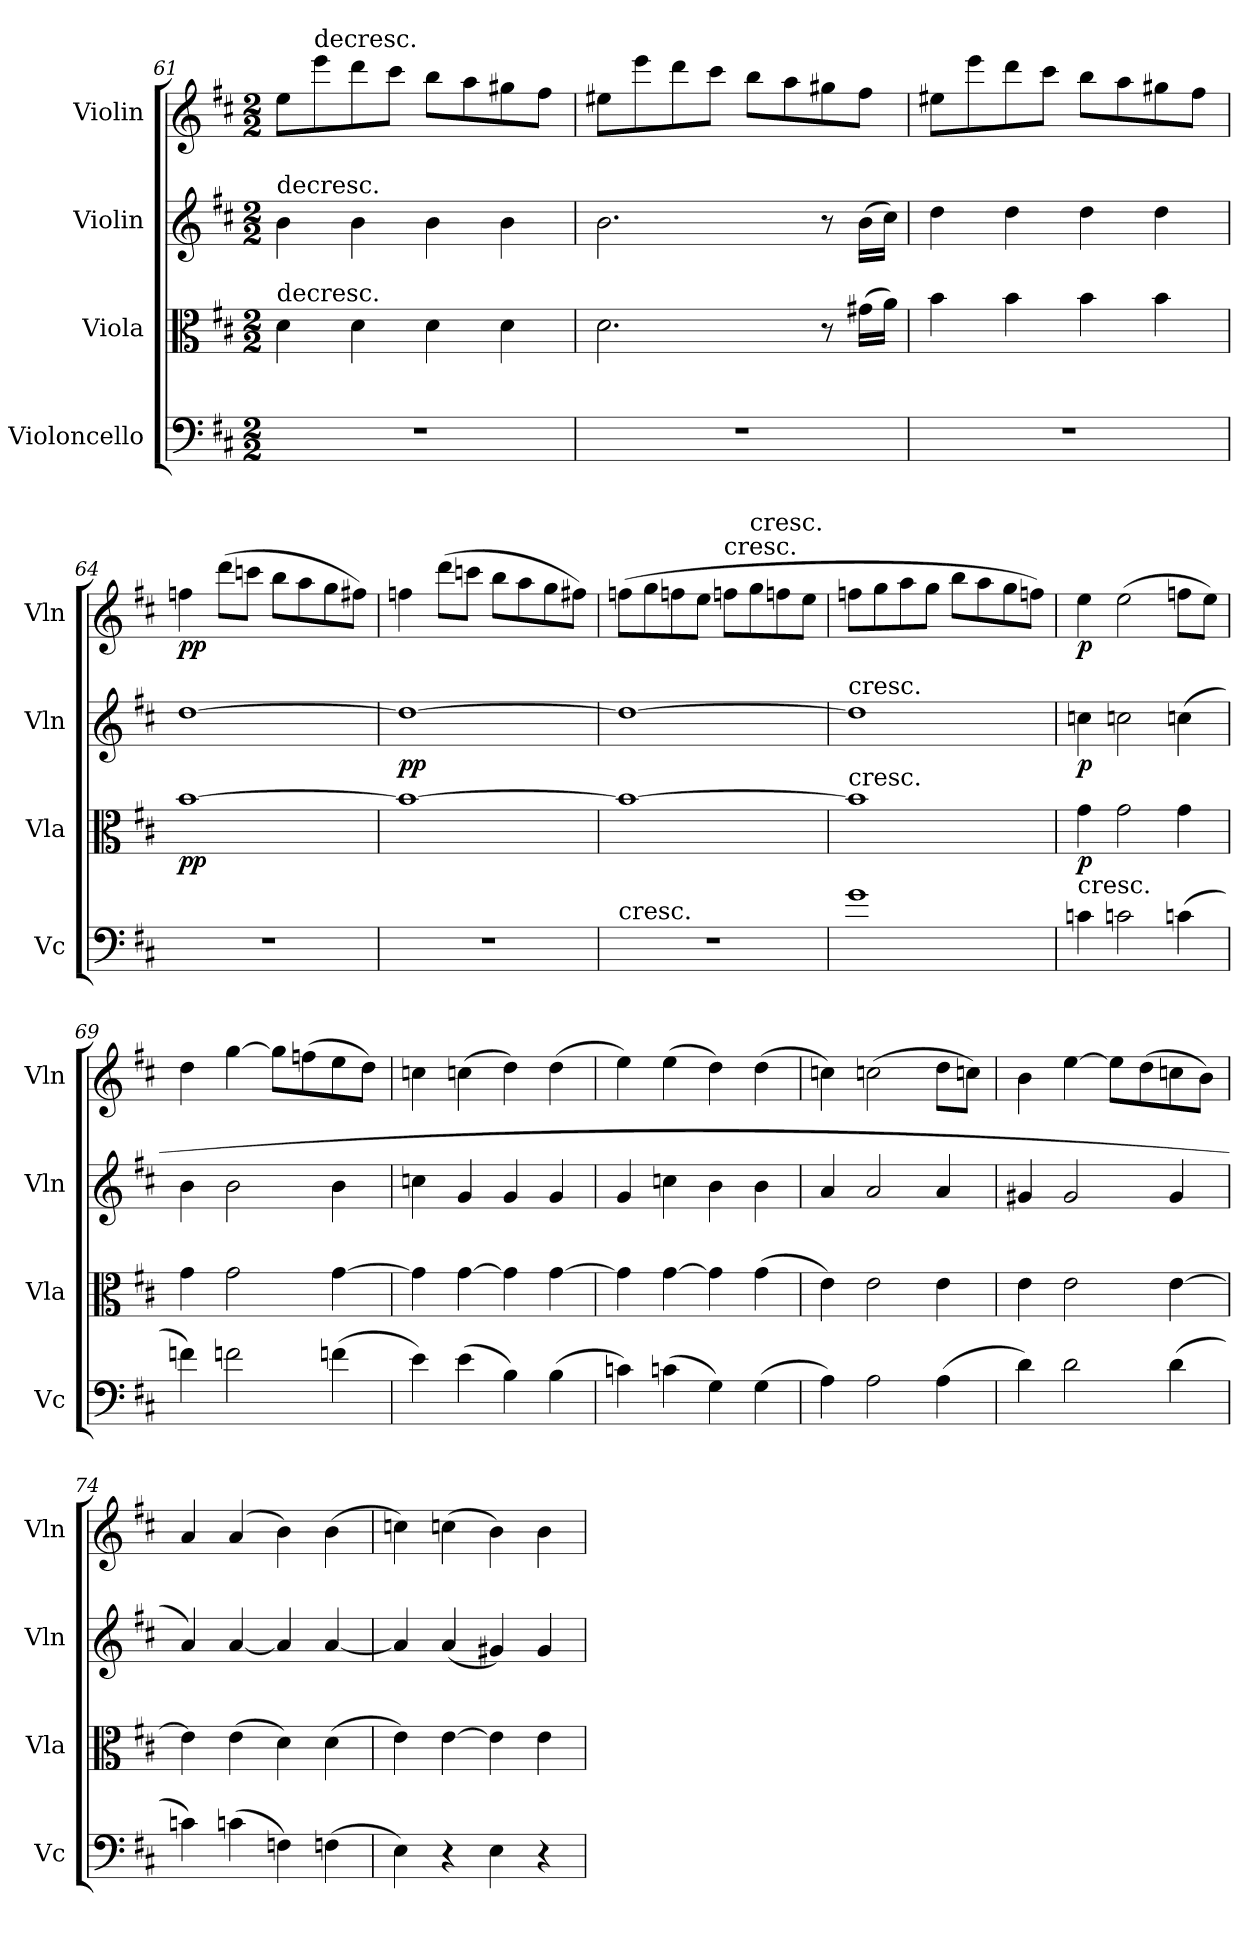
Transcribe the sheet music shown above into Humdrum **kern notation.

**kern	**kern	**dynam	**kern	**dynam	**kern	**dynam
*part4	*part3	*part3	*part2	*part2	*part1	*part1
*staff4	*staff3	*staff3	*staff2	*staff2	*staff1	*staff1
*I"Violoncello	*I"Viola	*	*I"Violin	*	*I"Violin	*
*I'Vc	*I'Vla	*	*I'Vln	*	*I'Vln	*
*clefF4	*clefC3	*	*clefG2	*	*clefG2	*
*k[f#c#]	*k[f#c#]	*	*k[f#c#]	*	*k[f#c#]	*
*D:	*D:	*	*D:	*	*D:	*
*M2/2	*M2/2	*	*M2/2	*	*M2/2	*
=61	=61	=61	=61	=61	=61	=61
!	!	!	!LO:TX:t=decresc.	!	!	!
!	!LO:TX:t=decresc.	!	!	!	!	!
1r	4d\	.	4b\	.	8ee\L	.
!	!	!	!	!	!LO:TX:t=decresc.	!
.	.	.	.	.	8eee\	.
.	4d\	.	4b\	.	8ddd\	.
.	.	.	.	.	8ccc#\J	.
.	4d\	.	4b\	.	8bb\L	.
.	.	.	.	.	8aa\	.
.	4d\	.	4b\	.	8gg#X\	.
.	.	.	.	.	8ff#\J	.
=62	=62	=62	=62	=62	=62	=62
1r	2.d\	.	2.b\	.	8ee#X\L	.
.	.	.	.	.	8eee\	.
.	.	.	.	.	8ddd\	.
.	.	.	.	.	8ccc#\J	.
.	.	.	.	.	8bb\L	.
.	.	.	.	.	8aa\	.
.	8r	.	8r	.	8gg#X\	.
.	(16g#X\LL	.	(16b\LL	.	8ff#\J	.
.	16a\JJ)	.	16cc#\JJ)	.	.	.
=63	=63	=63	=63	=63	=63	=63
1r	4b\	.	4dd\	.	8ee#X\L	.
.	.	.	.	.	8eee\	.
.	4b\	.	4dd\	.	8ddd\	.
.	.	.	.	.	8ccc#\J	.
.	4b\	.	4dd\	.	8bb\L	.
.	.	.	.	.	8aa\	.
.	4b\	.	4dd\	.	8gg#X\	.
.	.	.	.	.	8ff#\J	.
=64	=64	=64	=64	=64	=64	=64
1r	[1b	pp	[1dd	.	4ffn\	pp
.	.	.	.	.	(8ddd\L	.
.	.	.	.	.	8cccn\J	.
.	.	.	.	.	8bb\L	.
.	.	.	.	.	8aa\	.
.	.	.	.	.	8gg\	.
.	.	.	.	.	8ff#X\J)	.
=65	=65	=65	=65	=65	=65	=65
1r	1b_	.	1dd_	pp	4ffn\	.
.	.	.	.	.	(8ddd\L	.
.	.	.	.	.	8cccn\J	.
.	.	.	.	.	8bb\L	.
.	.	.	.	.	8aa\	.
.	.	.	.	.	8gg\	.
.	.	.	.	.	8ff#X\J)	.
=66	=66	=66	=66	=66	=66	=66
!LO:TX:t=cresc.	!	!	!	!	!	!
1r	1b_	.	1dd_	.	(8ffn\L	.
.	.	.	.	.	8gg\	.
.	.	.	.	.	8ffn\	.
.	.	.	.	.	8ee\J	.
!	!	!	!	!	!LO:TX:t=cresc.	!
.	.	.	.	.	8ffn\L	.
!	!	!	!	!	!LO:TX:t=cresc.	!
.	.	.	.	.	8gg\	.
.	.	.	.	.	8ffn\	.
.	.	.	.	.	8ee\J	.
=67	=67	=67	=67	=67	=67	=67
!	!	!	!LO:TX:t=cresc.	!	!	!
!	!LO:TX:t=cresc.	!	!	!	!	!
1g	1b]	.	1dd]	.	8ffn\L	.
.	.	.	.	.	8gg\	.
.	.	.	.	.	8aa\	.
.	.	.	.	.	8gg\J	.
.	.	.	.	.	8bb\L	.
.	.	.	.	.	8aa\	.
.	.	.	.	.	8gg\	.
.	.	.	.	.	8ffn\J)	.
=68	=68	=68	=68	=68	=68	=68
!LO:TX:t=cresc.	!	!	!	!	!	!
4cn\	4g\	p	4ccn\	p	4ee\	p
2cn\	2g\	.	2ccn\	.	(2ee\	.
(4cn\	4g\	.	(4ccn\	.	8ffn\L	.
.	.	.	.	.	8ee\J)	.
=69	=69	=69	=69	=69	=69	=69
4fn\)	4g\	.	4b\	.	4dd\	.
2fn\	2g\	.	2b\	.	[4gg\	.
.	.	.	.	.	8gg\L]	.
.	.	.	.	.	(8ffn\	.
(4fn\	[4g\	.	4b\	.	8ee\	.
.	.	.	.	.	8dd\J)	.
=70	=70	=70	=70	=70	=70	=70
4e\)	4g\]	.	4ccn\	.	4ccn\	.
(4e\	[4g\	.	4g/	.	(4ccn\	.
4B\)	4g\]	.	4g/	.	4dd\)	.
(4B\	[4g\	.	4g/	.	(4dd\	.
=71	=71	=71	=71	=71	=71	=71
4cn\)	4g\]	.	4g/	.	4ee\)	.
(4cn\	[4g\	.	4ccn\	.	(4ee\	.
4G\)	4g\]	.	4b\	.	4dd\)	.
(4G\	(4g\	.	4b\	.	(4dd\	.
=72	=72	=72	=72	=72	=72	=72
4A\)	4e\)	.	4a/	.	4ccn\)	.
2A\	2e\	.	2a/	.	(2ccn\	.
(4A\	4e\	.	4a/	.	8dd\L	.
.	.	.	.	.	8ccn\J)	.
=73	=73	=73	=73	=73	=73	=73
4d\)	4e\	.	4g#X/	.	4b\	.
2d\	2e\	.	2g#/	.	[4ee\	.
.	.	.	.	.	8ee\L]	.
.	.	.	.	.	(8dd\	.
(4d\	[4e\	.	4g#/	.	8ccn\	.
.	.	.	.	.	8b\J)	.
=74	=74	=74	=74	=74	=74	=74
4cn\)	4e\]	.	4a/)	.	4a/	.
(4cn\	(4e\	.	[4a/	.	(4a/	.
4Fn\)	4d\)	.	4a/]	.	4b\)	.
(4Fn\	(4d\	.	[4a/	.	(4b\	.
=75	=75	=75	=75	=75	=75	=75
4E\)	4e\)	.	4a/]	.	4ccn\)	.
4r	[4e\	.	(4a/	.	(4ccn\	.
4E\	4e\]	.	4g#X/)	.	4b\)	.
4r	4e\	.	4g#/	.	4b\	.
=	=	=	=	=	=	=
*-	*-	*-	*-	*-	*-	*-
